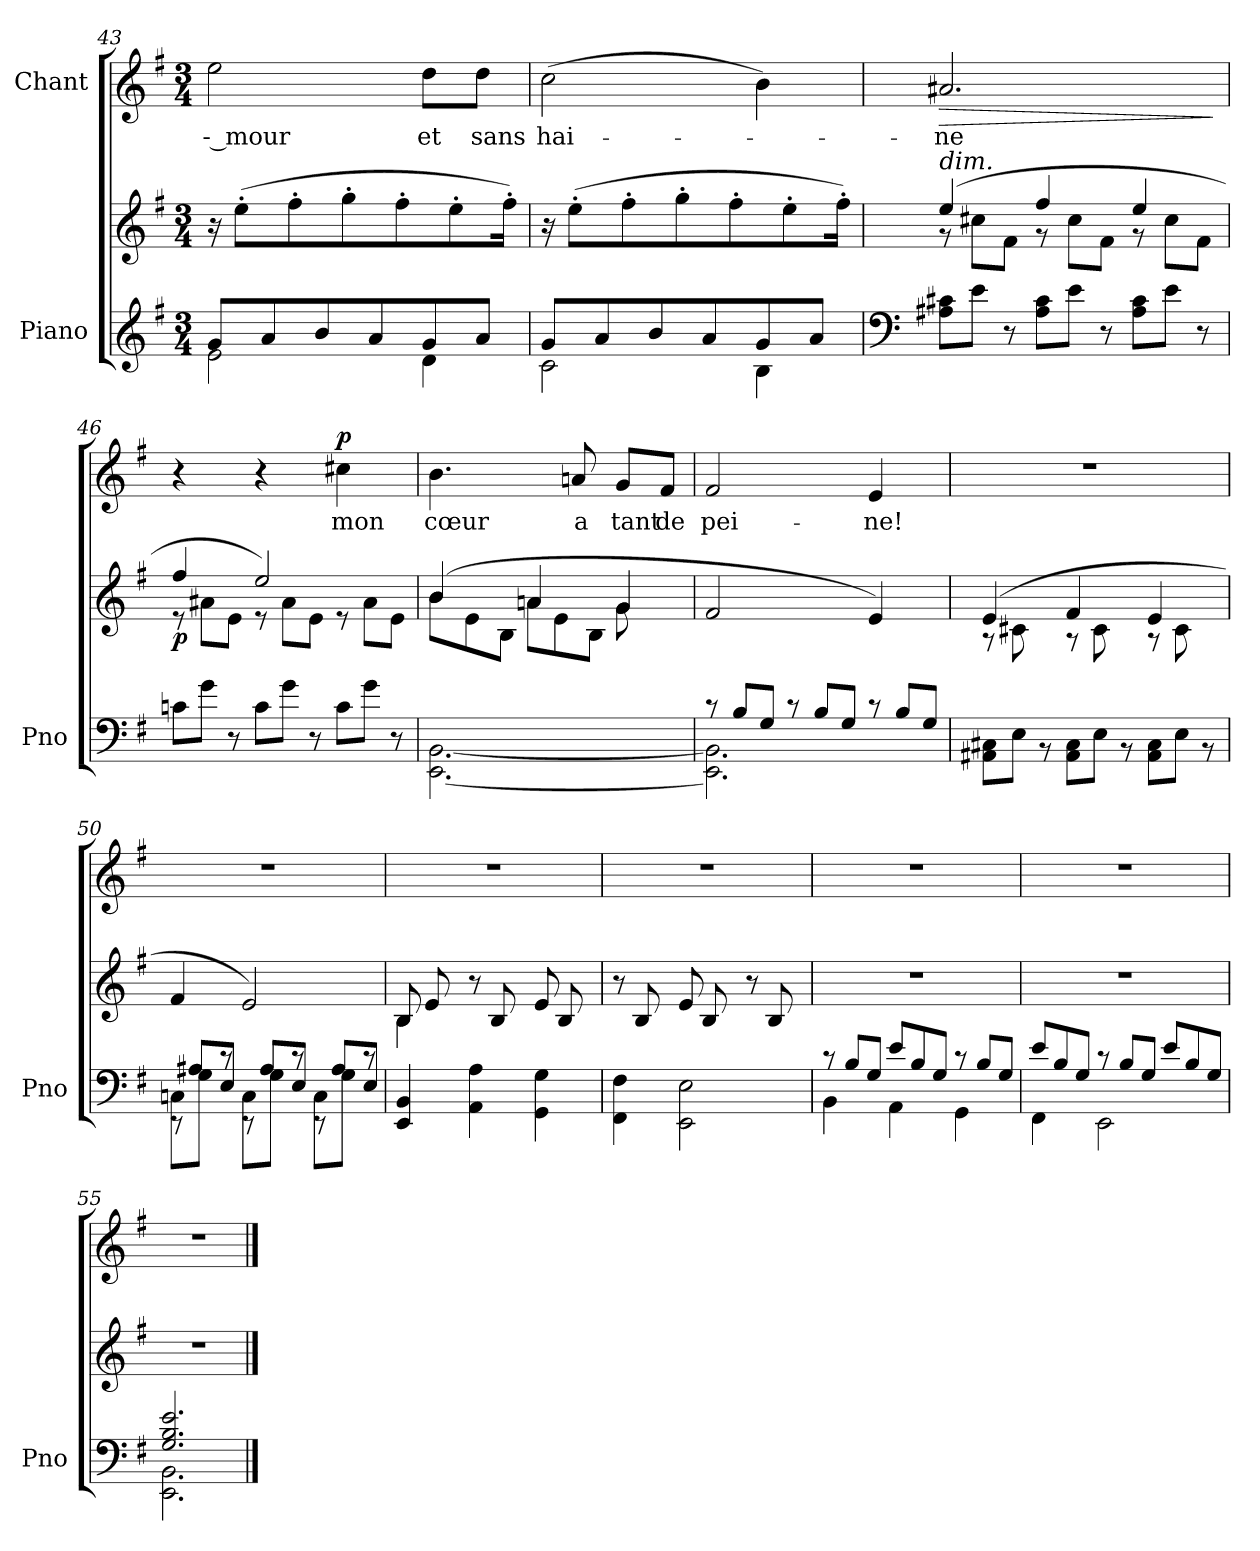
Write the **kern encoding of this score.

**kern	**kern	**dynam	**kern	**text	**dynam
*part2	*part2	*part2	*part1	*part1	*part1
*staff3	*staff2	*staff2/3	*staff1	*staff1	*staff1
*I"Piano	*	*	*I"Chant	*	*
*I'Pno	*	*	*	*	*
*clefG2	*clefG2	*	*clefG2	*	*
*k[f#]	*k[f#]	*	*k[f#]	*	*
*M3/4	*M3/4	*	*M3/4	*	*
=43	=43	=43	=43	=43	=43
*^	*	*	*	*	*
8g/L	2e\	16r	.	2ee\	-- mour	.
.	.	(8ee'\L	.	.	.	.
8a/	.	.	.	.	.	.
.	.	8ff#'\	.	.	.	.
8b/	.	.	.	.	.	.
.	.	8gg'\	.	.	.	.
8a/	.	.	.	.	.	.
.	.	8ff#'\	.	.	.	.
8g/	4d\	.	.	8dd\L	et	.
.	.	8ee'\	.	.	.	.
8a/J	.	.	.	8dd\J	sans	.
.	.	16ff#'\Jk)	.	.	.	.
=44	=44	=44	=44	=44	=44	=44
8g/L	2c\	16r	.	(2cc\	hai-	.
.	.	(8ee'\L	.	.	.	.
8a/	.	.	.	.	.	.
.	.	8ff#'\	.	.	.	.
8b/	.	.	.	.	.	.
.	.	8gg'\	.	.	.	.
8a/	.	.	.	.	.	.
.	.	8ff#'\	.	.	.	.
8g/	4B\	.	.	4b\)	.	.
.	.	8ee'\	.	.	.	.
8a/J	.	.	.	.	.	.
.	.	16ff#'\Jk)	.	.	.	.
*v	*v	*	*	*	*	*
=45	=45	=45	=45	=45	=45
*clefF4	*	*	*	*	*
*	*^	*	*	*	*
*Xtuplet	*	*Xtuplet	*	*	*	*
!	!LO:TX:a:i:t=dim.	!	!	!	!	!
!	!	!	!	!	!	!LO:HP:b
12A#X\ 12c#X\L	(4ee/	12r	.	2.a#X/	-ne	>
12e\J	.	12cc#X\L	.	.	.	.
12r	.	12f#\J	.	.	.	.
12A#\ 12c#\L	4ff#/	12r	.	.	.	.
12e\J	.	12cc#\L	.	.	.	.
12r	.	12f#\J	.	.	.	.
12A#\ 12c#\L	4ee/	12r	.	.	.	.
12e\J	.	12cc#\L	.	.	.	.
12r	.	12f#\J	.	.	.	.
*	*v	*v	*	*	*	*
.	.	.	.	.	]
=46	=46	=46	=46	=46	=46
*	*^	*	*	*	*
!	!	!	!LO:DY:b	!	!	!
12cn\L	4ff#/	12r	p	4r	.	.
12g\J	.	12a#X\L	.	.	.	.
12r	.	12e\J	.	.	.	.
12c\L	2ee/)	12r	.	4r	.	.
12g\J	.	12a#\L	.	.	.	.
12r	.	12e\J	.	.	.	.
!	!	!	!	!	!	!LO:DY:a
12c\L	.	12r	.	4cc#X\	mon	p
12g\J	.	12a#\L	.	.	.	.
12r	.	12e\J	.	.	.	.
=47	=47	=47	=47	=47	=47	=47
*^	*	*	*	*	*	*
12%7ryy	[2.EE\ [2.BB\	(4b/	12b\L	.	4.b\	cœur	.
.	.	.	12e\	.	.	.	.
.	.	.	12B\J	.	.	.	.
.	.	4a/	12an\L	.	.	.	.
.	.	.	12e\	.	.	.	.
.	.	.	.	.	8an/	a	.
.	.	.	12B\J	.	.	.	.
.	.	4g/	12g\L	.	8g/L	tant	.
12B/	.	.	6ryy	.	.	.	.
.	.	.	.	.	8f#/J	de	.
12G/J	.	.	.	.	.	.	.
*	*	*v	*v	*	*	*	*
=48	=48	=48	=48	=48	=48	=48
12r	2.EE\] 2.BB\]	2f#/	.	2f#/	pei-	.
12B/L	.	.	.	.	.	.
12G/J	.	.	.	.	.	.
12r	.	.	.	.	.	.
12B/L	.	.	.	.	.	.
12G/J	.	.	.	.	.	.
12r	.	4e/)	.	4e/	-ne!	.
12B/L	.	.	.	.	.	.
12G/J	.	.	.	.	.	.
=49	=49	=49	=49	=49	=49	=49
*	*	*^	*	*	*	*
6ryy	12AA#X\ 12C#X\L	(4e/	12r	.	2.r	.	.
.	12E\J	.	12c#X\L	.	.	.	.
12F#/J	12r	.	12ryy	.	.	.	.
6ryy	12AA#\ 12C#\L	4f#/	12r	.	.	.	.
.	12E\J	.	12c#\L	.	.	.	.
12F#/J	12r	.	12ryy	.	.	.	.
6ryy	12AA#\ 12C#\L	4e/	12r	.	.	.	.
.	12E\J	.	12c#\L	.	.	.	.
12F#/J	12r	.	12ryy	.	.	.	.
*	*	*v	*v	*	*	*	*
=50	=50	=50	=50	=50	=50	=50
12Cn\L	12r	4f#/	.	2.r	.	.
12G\J	12A#X/L	.	.	.	.	.
12r	12E/J	.	.	.	.	.
12C\L	12r	2e/)	.	.	.	.
12G\J	12A#/L	.	.	.	.	.
12r	12E/J	.	.	.	.	.
12C\L	12r	.	.	.	.	.
12G\J	12A#/L	.	.	.	.	.
12r	12E/J	.	.	.	.	.
=51	=51	=51	=51	=51	=51	=51
*	*	*^	*	*	*	*
6ryy	4EE/ 4BB/	(<12B/L	4B\	.	2.r	.	.
.	.	12e/	.	.	.	.	.
12E/J	.	12ryy	.	.	.	.	.
6ryy	4AA\ 4A\	12r	12ryy	.	.	.	.
.	.	12B/L	12%5ryy	.	.	.	.
12E/J	.	12ryy	.	.	.	.	.
6ryy	4GG\ 4G\	12e/L	.	.	.	.	.
.	.	12B/	.	.	.	.	.
12E/J	.	12ryy	.	.	.	.	.
*	*	*v	*v	*	*	*	*
=52	=52	=52	=52	=52	=52	=52
6ryy	4FF#\ 4F#\	12r	.	2.r	.	.
.	.	12B/L	.	.	.	.
12G/J	.	12ryy	.	.	.	.
6ryy	2EE\ 2E\)	12e/L	.	.	.	.
.	.	12B/	.	.	.	.
12G/J	.	12ryy	.	.	.	.
6ryy	.	12r	.	.	.	.
.	.	12B/L	.	.	.	.
12G/J	.	12ryy	.	.	.	.
=53	=53	=53	=53	=53	=53	=53
12r	4BB\	2.r	.	2.r	.	.
12B/L	.	.	.	.	.	.
12G/J	.	.	.	.	.	.
12e/L	4AA\	.	.	.	.	.
12B/	.	.	.	.	.	.
12G/J	.	.	.	.	.	.
12r	4GG\	.	.	.	.	.
12B/L	.	.	.	.	.	.
12G/J	.	.	.	.	.	.
=54	=54	=54	=54	=54	=54	=54
12e/L	4FF#\	2.r	.	2.r	.	.
12B/	.	.	.	.	.	.
12G/J	.	.	.	.	.	.
12r	2EE\	.	.	.	.	.
12B/L	.	.	.	.	.	.
12G/J	.	.	.	.	.	.
12e/L	.	.	.	.	.	.
12B/	.	.	.	.	.	.
12G/J	.	.	.	.	.	.
=55	=55	=55	=55	=55	=55	=55
2.G/ 2.B/ 2.e/	2.EE\ 2.BB\	2.r	.	2.r	.	.
*v	*v	*	*	*	*	*
==	==	==	==	==	==
*-	*-	*-	*-	*-	*-
